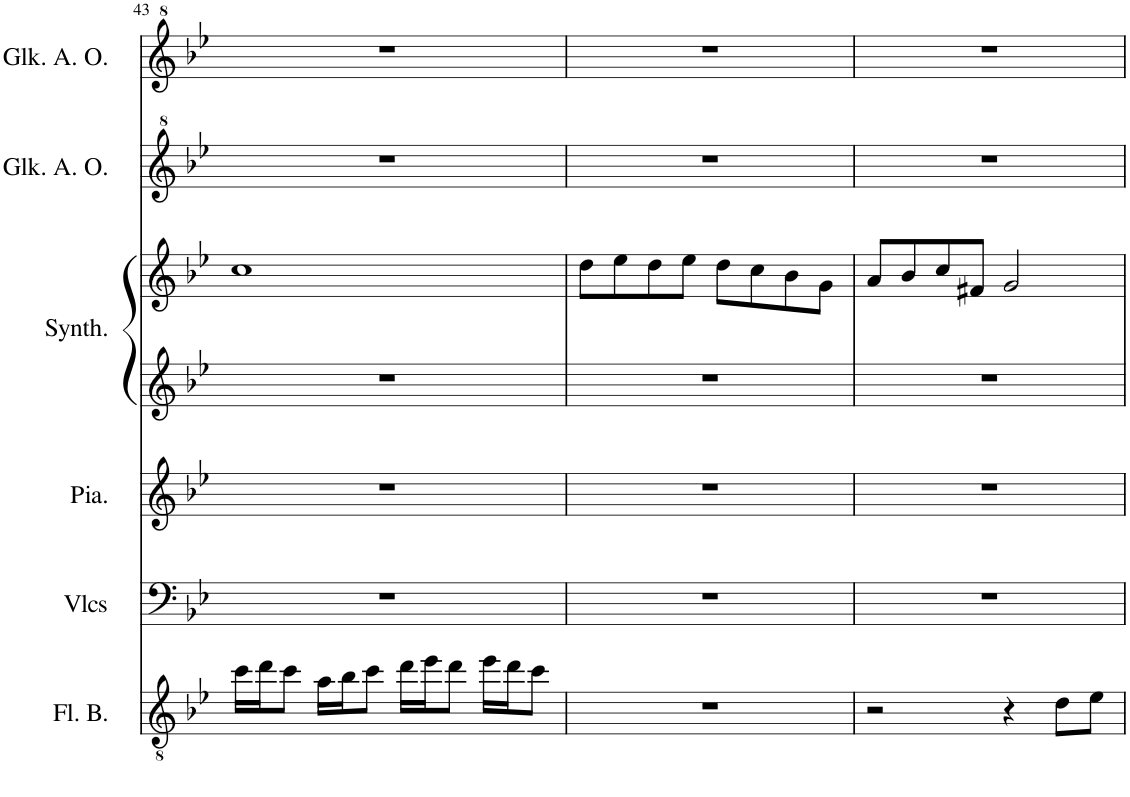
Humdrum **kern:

**kern	**kern	**kern	**kern	**kern	**kern	**kern
*part6	*part5	*part4	*part3	*part3	*part2	*part1
*staff7	*staff6	*staff5	*staff4	*staff3	*staff2	*staff1
*I"Flûte basse	*I"Violoncelles	*I"Piano	*I"Synthétiseur d'instruments à cordes	*	*I"Glockenspiel Alto Orff	*I"Glockenspiel Alto Orff
*I'Fl. B.	*I'Vlcs	*I'Pia.	*I'Synth.	*	*I'Glk. A. O.	*I'Glk. A. O.
!!LO:PB:g=z
*clefGv2	*clefF4	*clefG2	*clefG2	*clefG2	*clefG^2	*clefG^2
*k[b-e-]	*k[b-e-]	*k[b-e-]	*k[b-e-]	*k[b-e-]	*k[b-e-]	*k[b-e-]
*M4/4	*M4/4	*M4/4	*M4/4	*M4/4	*M4/4	*M4/4
=43	=43	=43	=43	=43	=43	=43
16cc\LL	1r	1r	1r	1cc	1r	1r
16dd\J	.	.	.	.	.	.
8cc\J	.	.	.	.	.	.
16a\LL	.	.	.	.	.	.
16b-\J	.	.	.	.	.	.
8cc\J	.	.	.	.	.	.
16dd\LL	.	.	.	.	.	.
16ee-\J	.	.	.	.	.	.
8dd\J	.	.	.	.	.	.
16ee-\LL	.	.	.	.	.	.
16dd\J	.	.	.	.	.	.
8cc\J	.	.	.	.	.	.
=44	=44	=44	=44	=44	=44	=44
1r	1r	1r	1r	8dd\L	1r	1r
.	.	.	.	8ee-\	.	.
.	.	.	.	8dd\	.	.
.	.	.	.	8ee-\J	.	.
.	.	.	.	8dd\L	.	.
.	.	.	.	8cc\	.	.
.	.	.	.	8b-\	.	.
.	.	.	.	8g\J	.	.
=45	=45	=45	=45	=45	=45	=45
2r	1r	1r	1r	8a/L	1r	1r
.	.	.	.	8b-/	.	.
.	.	.	.	8cc/	.	.
.	.	.	.	8f#X/J	.	.
4r	.	.	.	2g/	.	.
8d\L	.	.	.	.	.	.
8e-\J	.	.	.	.	.	.
=	=	=	=	=	=	=
*-	*-	*-	*-	*-	*-	*-
